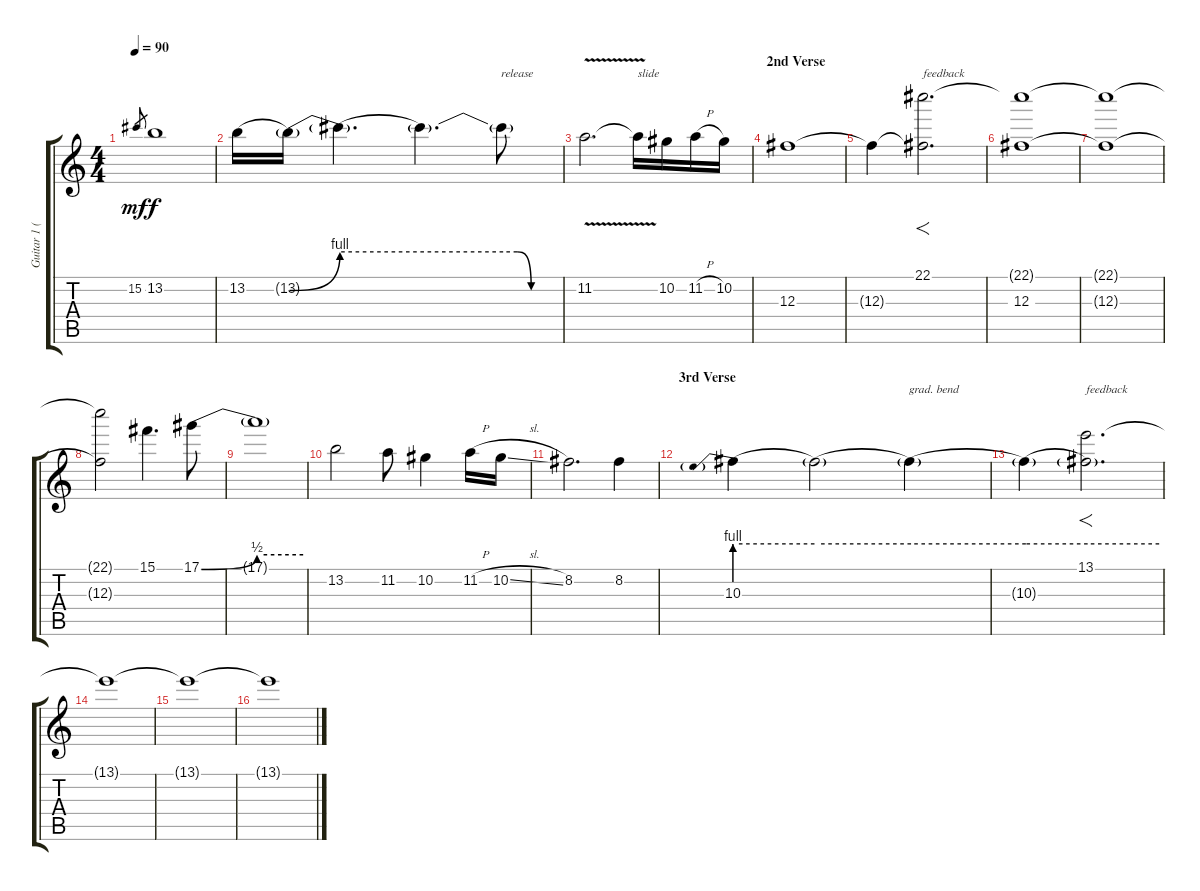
\track ("Guitar 1 (Slash)" "Guitar 1 (") {instrument overdrivenguitar}
\staff {score tabs}
\tuning (Eb4 Bb3 Gb3 Db3 Ab2 Eb2) {hide}
\ts (4 4)
\tempo 90
\clef g2
\ks c
15.2.8{gr dy mf} 13.2.1{dy f} |
13.2{be (hold 0 0 60 0)}.16 13.2{be (bend 0 0 60 4) t}.16 13.2{be (hold 0 4 60 4) t}.4{d} 13.2{t}.4{d} 13.2{be (custom 0 4 15 4 30 0 60 0) t}.8{txt "release"} |
11.2{v}.2{d} 11.2{v t}.16{txt "slide"} 10.2.16 11.2{h}.16 10.2.16 |
\section ("" "2nd Verse")
12.3.1 |
12.3{t}.4 (22.1 12.3{t}).2{f d txt "feedback"} |
(22.1{t} 12.3).1 |
(22.1{t} 12.3{t}).1 |
(22.1{t} 12.3{t}).2 15.1.4{d} 17.1{be (bend 0 0 60 2)}.8 |
17.1{be (hold 0 2 60 2) t}.1 |
13.2.2 11.2.8 10.2.4 11.2{h}.16 10.2{sl}.16 |
8.2.2{d} 8.2.4 |
\section ("" "3rd Verse")
10.3{be (prebend 0 4 60 4)}.4 10.3{be (hold 0 4 60 4) t}.2 10.3{be (hold 0 4 60 4) t}.4{txt "grad. bend"} |
10.3{be (hold 0 4 60 4) t}.4 (13.1 10.3{be (hold 0 4 60 4) t}).2{f d txt "feedback"} |
13.1{t}.1 |
13.1{t}.1 |
13.1{t}.1
